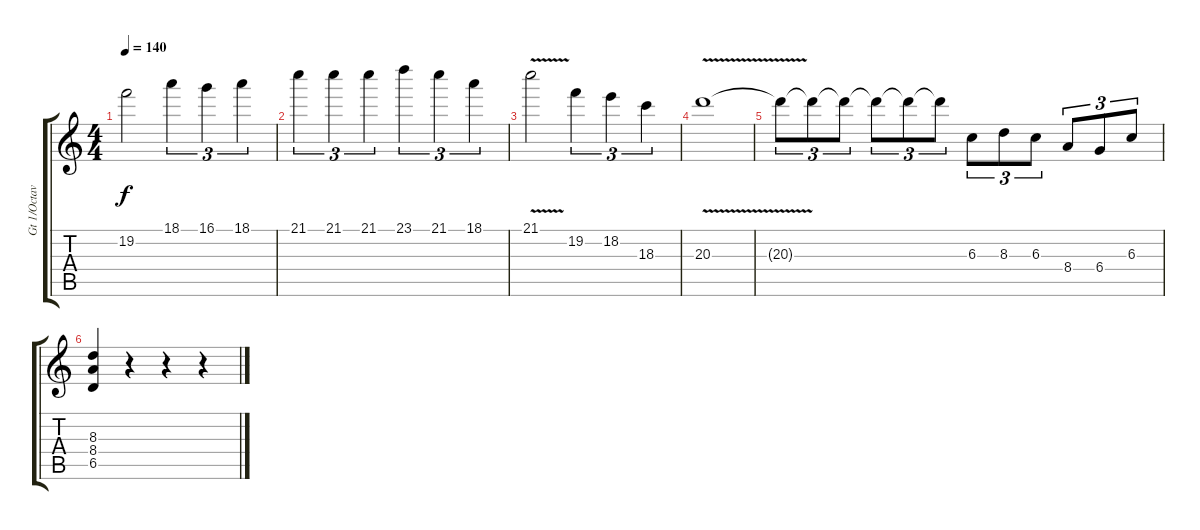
\track ("Gt 1/Octaver" "Gt 1/Octav") {instrument overdrivenguitar}
\staff {score tabs}
\tuning (Eb4 Bb3 Gb3 Db3 Ab2 Eb2) {hide}
\ts (4 4)
\tempo 140
\clef g2
\ks c
19.2.2{dy f} 18.1.4{tu (3 2)} 16.1.4{tu (3 2)} 18.1.4{tu (3 2)} |
21.1.4{tu (3 2)} 21.1.4{tu (3 2)} 21.1.4{tu (3 2)} 23.1.4{tu (3 2)} 21.1.4{tu (3 2)} 18.1.4{tu (3 2)} |
21.1{v}.2 19.2.4{tu (3 2)} 18.2.4{tu (3 2)} 18.3.4{tu (3 2)} |
20.3{v}.1 |
20.3{t}.8{tu (3 2)} 20.3{t}.8{tu (3 2)} 20.3{t}.8{tu (3 2)} 20.3{t}.8{tu (3 2)} 20.3{t}.8{tu (3 2)} 20.3{t}.8{tu (3 2)} 6.3.8{tu (3 2)} 8.3.8{tu (3 2)} 6.3.8{tu (3 2)} 8.4.8{tu (3 2)} 6.4.8{tu (3 2)} 6.3.8{tu (3 2)} |
(8.3 8.4 6.5).4 r.4 r.4 r.4
